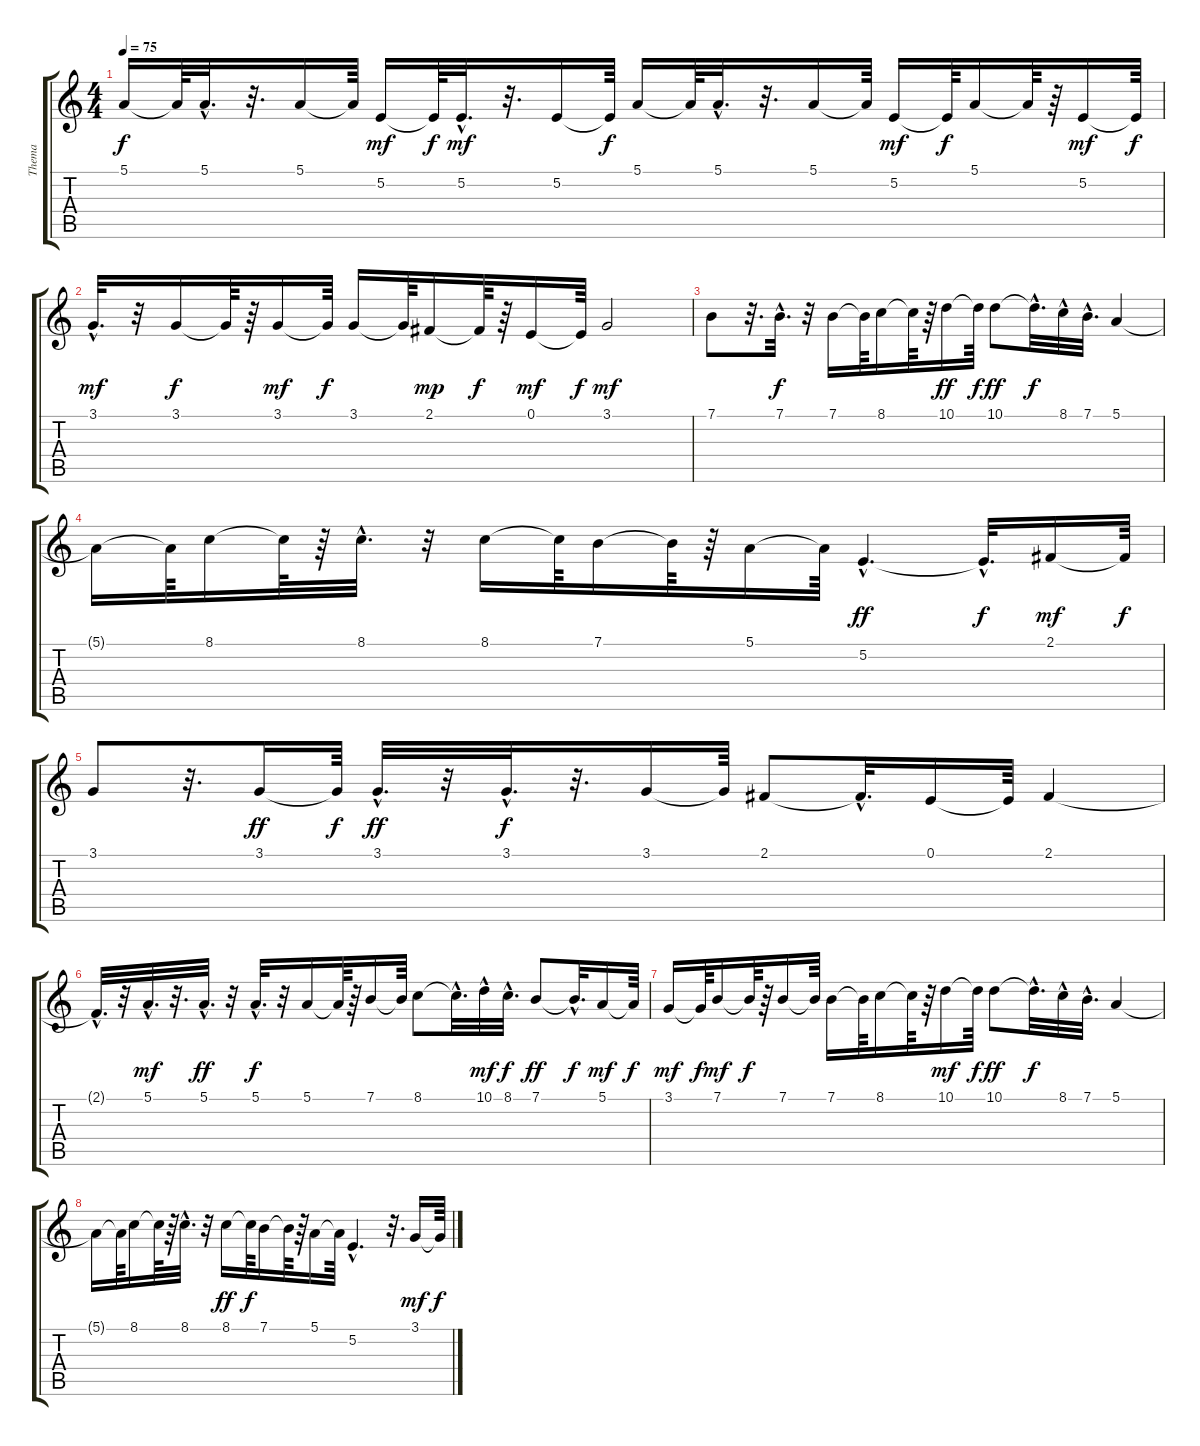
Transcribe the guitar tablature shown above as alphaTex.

\track ("Thema" "Thema") {instrument marimba}
\staff {score tabs}
\tuning (E4 B3 G3 D3 A2 E2) {hide}
\ts (4 4)
\tempo 75
\clef g2
\ks c
5.1.16{dy f} 5.1{t}.64 5.1{hac}.32{d} r.32{d} 5.1.16 5.1{t}.64 5.2.16{dy mf} 5.2{t}.64{dy f} 5.2{hac}.32{d dy mf} r.32{d} 5.2.16 5.2{t}.64{dy f} 5.1.16 5.1{t}.64 5.1{hac}.32{d} r.32{d} 5.1.16 5.1{t}.64 5.2.16{dy mf} 5.2{t}.64{dy f} 5.1.16 5.1{t}.64 r.64 5.2.16{dy mf} 5.2{t}.64{dy f} |
3.1{hac}.32{d dy mf} r.32 3.1.16{dy f} 3.1{t}.64 r.64 3.1.16{dy mf} 3.1{t}.64{dy f} 3.1.16 3.1{t}.64 2.1.16{dy mp} 2.1{t}.64{dy f} r.64 0.1.16{dy mf} 0.1{t}.64{dy f} 3.1.2{dy mf} |
7.1.8 r.32{d} 7.1{hac}.32{d dy f} r.32 7.1.16 7.1{t}.64 8.1.16 8.1{t}.64 r.64 10.1.16{dy ff} 10.1{t}.64{dy f} 10.1.8{dy ff} 10.1{hac t}.32{d dy f} 8.1{hac}.32 7.1{hac}.32{d} 5.1.4 |
5.1{t}.16 5.1{t}.64 8.1.16 8.1{t}.64 r.64 8.1{hac}.32{d} r.32 8.1.16 8.1{t}.64 7.1.16 7.1{t}.64 r.64 5.1.16 5.1{t}.64 5.2{hac}.4{d dy ff} 5.2{hac t}.32{d dy f} 2.1.16{dy mf} 2.1{t}.64{dy f} |
3.1.8 r.32{d} 3.1.16{dy ff} 3.1{t}.64{dy f} 3.1{hac}.32{d dy ff} r.32 3.1{hac}.32{d dy f} r.32{d} 3.1.16 3.1{t}.64 2.1.8 2.1{hac t}.32{d} 0.1.16 0.1{t}.64 2.1.4 |
2.1{hac t}.32{d} r.32 5.1{hac}.32{d dy mf} r.32{d} 5.1{hac}.32{d dy ff} r.32 5.1{hac}.32{d dy f} r.32 5.1.16 5.1{t}.64 r.64 7.1.16 7.1{t}.64 8.1.8 8.1{hac t}.32{d} 10.1{hac}.32{dy mf} 8.1{hac}.32{d dy f} 7.1.8{dy ff} 7.1{hac t}.32{d dy f} 5.1.16{dy mf} 5.1{t}.64{dy f} |
3.1.16{dy mf} 3.1{t}.64{dy f} 7.1.16{dy mf} 7.1{t}.64{dy f} r.64 7.1.16 7.1{t}.64 7.1.16 7.1{t}.64 8.1.16 8.1{t}.64 r.64 10.1.16{dy mf} 10.1{t}.64{dy f} 10.1.8{dy ff} 10.1{hac t}.32{d dy f} 8.1{hac}.32 7.1{hac}.32{d} 5.1.4 |
5.1{t}.16 5.1{t}.64 8.1.16 8.1{t}.64 r.64 8.1{hac}.32{d} r.32 8.1.16{dy ff} 8.1{t}.64{dy f} 7.1.16 7.1{t}.64 r.64 5.1.16 5.1{t}.64 5.2{hac}.4{d} r.32{d} 3.1.16{dy mf} 3.1{t}.64{dy f}
